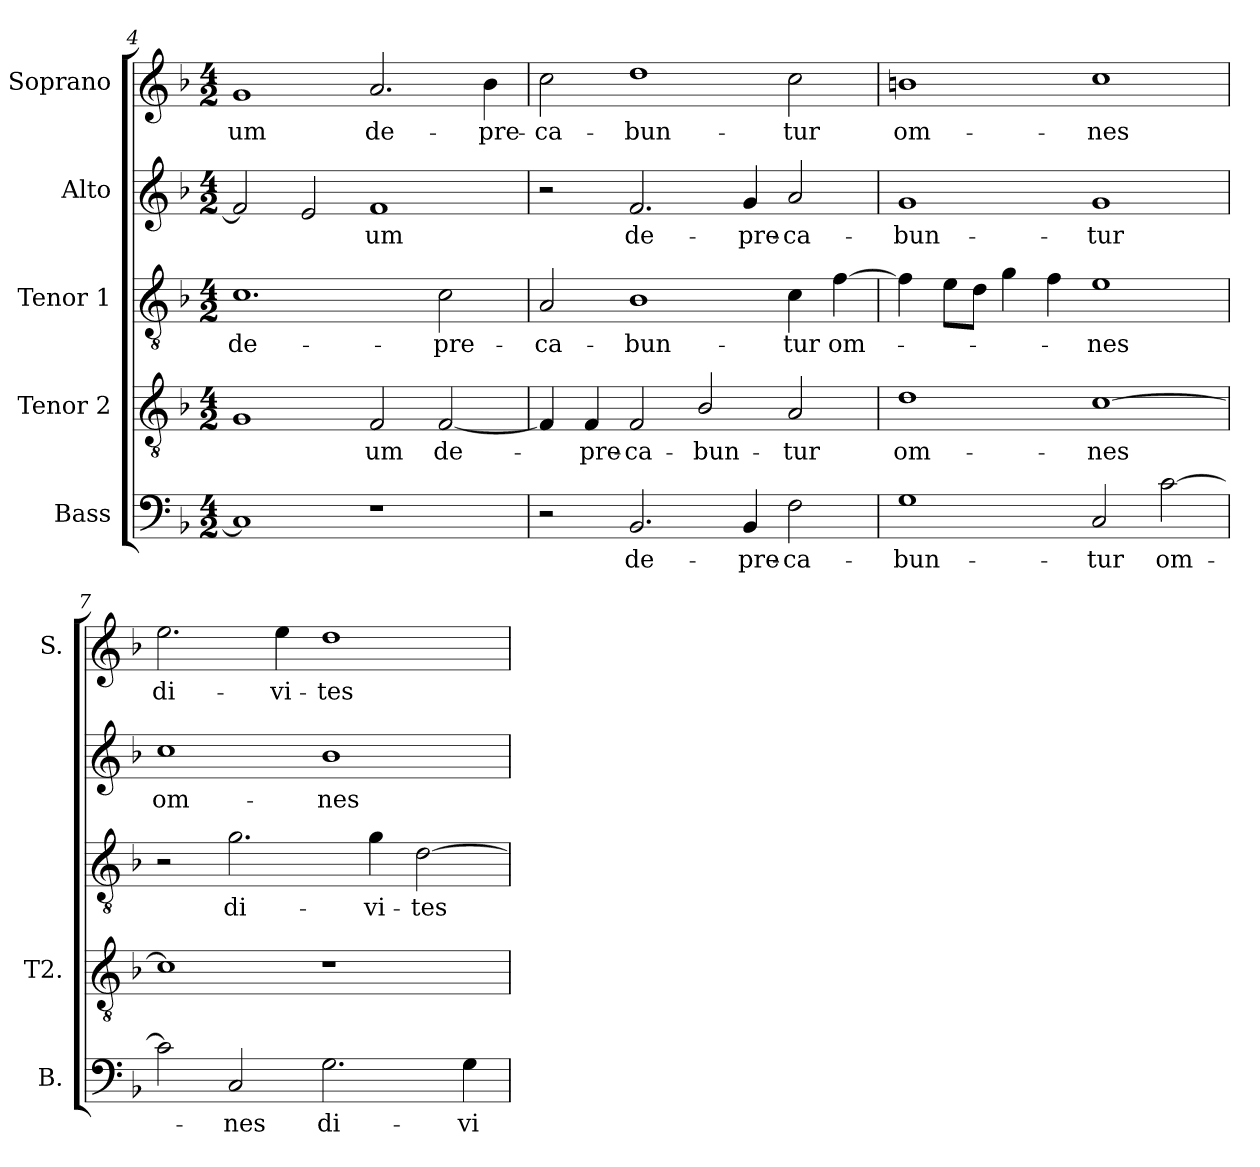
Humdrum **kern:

**kern	**text	**kern	**text	**kern	**text	**kern	**text	**kern	**text
*part5	*part5	*part4	*part4	*part3	*part3	*part2	*part2	*part1	*part1
*staff5	*staff5	*staff4	*staff4	*staff3	*staff3	*staff2	*staff2	*staff1	*staff1
*I"Bass	*	*I"Tenor 2	*	*I"Tenor 1	*	*I"Alto	*	*I"Soprano	*
*I'B.	*	*I'T2.	*	*	*	*	*	*I'S.	*
*clefF4	*	*clefGv2	*	*clefGv2	*	*clefG2	*	*clefG2	*
*	*	*ITrd7c12	*	*ITrd7c12	*	*	*	*	*
*k[b-]	*	*k[b-]	*	*k[b-]	*	*k[b-]	*	*k[b-]	*
*F:	*	*F:	*	*F:	*	*F:	*	*F:	*
*M4/2	*	*M4/2	*	*M4/2	*	*M4/2	*	*M4/2	*
=4	=4	=4	=4	=4	=4	=4	=4	=4	=4
!	!	!	!	!	!LO:LY:b:color=#000000	!	!	!	!
!	!	!	!	!	!	!	!	!	!LO:LY:b:color=#000000
1Ci]	.	1GGi	.	1.Ci	de-	2fi/]	.	1gi	-um
.	.	.	.	.	.	2ei/	.	.	.
!	!	!	!LO:LY:b:color=#000000	!	!	!	!	!	!
!	!	!	!	!	!	!	!LO:LY:b:color=#000000	!	!
!	!	!	!	!	!	!	!	!	!LO:LY:b:color=#000000
1r	.	2FFi/	-um	.	.	1fi	-um	2.ai/	de-
!	!	!	!LO:LY:b:color=#000000	!	!	!	!	!	!
!	!	!	!	!	!LO:LY:b:color=#000000	!	!	!	!
.	.	[2FFi/	de-	2Ci\	-pre-	.	.	.	.
!	!	!	!	!	!	!	!	!	!LO:LY:b:color=#000000
.	.	.	.	.	.	.	.	4b-i\	-pre-
!!LO:LB:g=z
=5	=5	=5	=5	=5	=5	=5	=5	=5	=5
!	!	!	!	!	!LO:LY:b:color=#000000	!	!	!	!
!	!	!	!	!	!	!	!	!	!LO:LY:b:color=#000000
2r	.	4FFi/]	.	2AAi/	-ca-	2r	.	2cci\	-ca-
!	!	!	!LO:LY:b:color=#000000	!	!	!	!	!	!
.	.	4FFi/	-pre-	.	.	.	.	.	.
!	!LO:LY:b:color=#000000	!	!	!	!	!	!	!	!
!	!	!	!LO:LY:b:color=#000000	!	!	!	!	!	!
!	!	!	!	!	!LO:LY:b:color=#000000	!	!	!	!
!	!	!	!	!	!	!	!LO:LY:b:color=#000000	!	!
!	!	!	!	!	!	!	!	!	!LO:LY:b:color=#000000
2.BB-i/	de-	2FFi/	-ca-	1BB-i	-bun-	2.fi/	de-	1ddi	-bun-
!	!	!	!LO:LY:b:color=#000000	!	!	!	!	!	!
.	.	2BB-i/	-bun-	.	.	.	.	.	.
!	!LO:LY:b:color=#000000	!	!	!	!	!	!	!	!
!	!	!	!	!	!	!	!LO:LY:b:color=#000000	!	!
4BB-i/	-pre-	.	.	.	.	4gi/	-pre-	.	.
!	!LO:LY:b:color=#000000	!	!	!	!	!	!	!	!
!	!	!	!LO:LY:b:color=#000000	!	!	!	!	!	!
!	!	!	!	!	!LO:LY:b:color=#000000	!	!	!	!
!	!	!	!	!	!	!	!LO:LY:b:color=#000000	!	!
!	!	!	!	!	!	!	!	!	!LO:LY:b:color=#000000
2Fi\	-ca-	2AAi/	-tur	4Ci\	-tur	2ai/	-ca-	2cci\	-tur
!	!	!	!	!	!LO:LY:b:color=#000000	!	!	!	!
.	.	.	.	[4Fi\	om-	.	.	.	.
=6	=6	=6	=6	=6	=6	=6	=6	=6	=6
!	!LO:LY:b:color=#000000	!	!	!	!	!	!	!	!
!	!	!	!LO:LY:b:color=#000000	!	!	!	!	!	!
!	!	!	!	!	!	!	!LO:LY:b:color=#000000	!	!
!	!	!	!	!	!	!	!	!	!LO:LY:b:color=#000000
1Gi	-bun-	1Di	om-	4Fi\]	.	1gi	-bun-	1bni	om-
.	.	.	.	8Ei\L	.	.	.	.	.
.	.	.	.	8Di\J	.	.	.	.	.
.	.	.	.	4Gi\	.	.	.	.	.
.	.	.	.	4Fi\	.	.	.	.	.
!	!LO:LY:b:color=#000000	!	!	!	!	!	!	!	!
!	!	!	!LO:LY:b:color=#000000	!	!	!	!	!	!
!	!	!	!	!	!LO:LY:b:color=#000000	!	!	!	!
!	!	!	!	!	!	!	!LO:LY:b:color=#000000	!	!
!	!	!	!	!	!	!	!	!	!LO:LY:b:color=#000000
2Ci/	-tur	[1Ci	-nes	1Ei	-nes	1gi	-tur	1cci	-nes
!	!LO:LY:b:color=#000000	!	!	!	!	!	!	!	!
[2ci\	om-	.	.	.	.	.	.	.	.
=7	=7	=7	=7	=7	=7	=7	=7	=7	=7
!	!	!	!	!	!	!	!LO:LY:b:color=#000000	!	!
!	!	!	!	!	!	!	!	!	!LO:LY:b:color=#000000
2ci\]	.	1Ci]	.	2r	.	1cci	om-	2.eei\	di-
!	!LO:LY:b:color=#000000	!	!	!	!	!	!	!	!
!	!	!	!	!	!LO:LY:b:color=#000000	!	!	!	!
2Ci/	-nes	.	.	2.Gi\	di-	.	.	.	.
!	!	!	!	!	!	!	!	!	!LO:LY:b:color=#000000
.	.	.	.	.	.	.	.	4eei\	-vi-
!	!LO:LY:b:color=#000000	!	!	!	!	!	!	!	!
!	!	!	!	!	!	!	!LO:LY:b:color=#000000	!	!
!	!	!	!	!	!	!	!	!	!LO:LY:b:color=#000000
2.Gi\	di-	1r	.	.	.	1b-i	-nes	1ddi	-tes
!	!	!	!	!	!LO:LY:b:color=#000000	!	!	!	!
.	.	.	.	4Gi\	-vi-	.	.	.	.
!	!	!	!	!	!LO:LY:b:color=#000000	!	!	!	!
.	.	.	.	[2Di\	-tes	.	.	.	.
!	!LO:LY:b:color=#000000	!	!	!	!	!	!	!	!
4Gi\	-vi-	.	.	.	.	.	.	.	.
=	=	=	=	=	=	=	=	=	=
*-	*-	*-	*-	*-	*-	*-	*-	*-	*-
